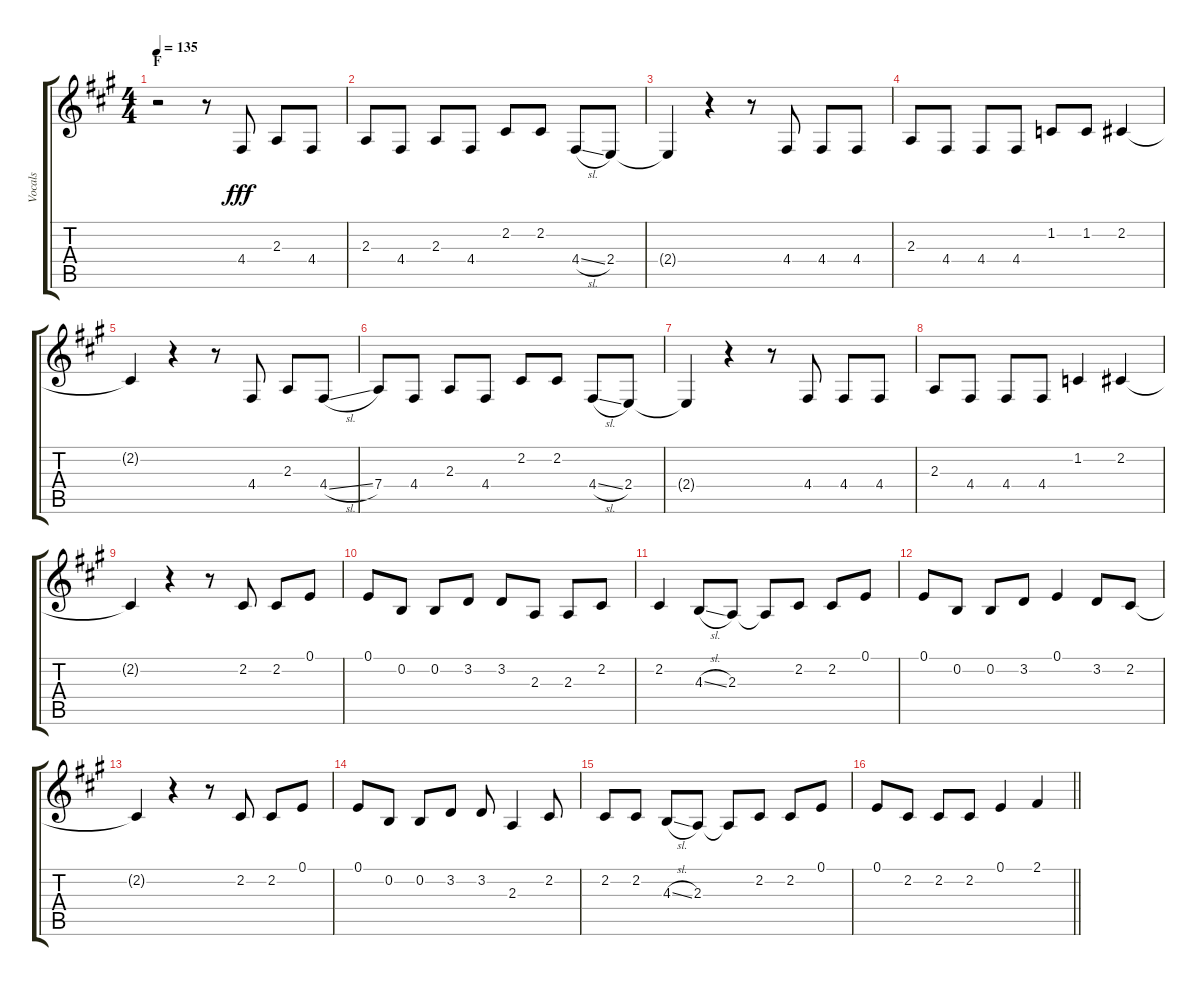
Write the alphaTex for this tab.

\track ("Vocals" "Vocals") {instrument voiceoohs}
\staff {score tabs}
\tuning (E4 B3 G3 D3 A2 E2) {hide}
\ts (4 4)
\section ("" "F")
\tempo 135
\clef g2
\ks a
r.2{dy fff} r.8 4.4.8 2.3.8 4.4.8 |
2.3.8 4.4.8 2.3.8 4.4.8 2.2.8 2.2.8 4.4{sl}.8 2.4.8 |
2.4{t}.4 r.4 r.8 4.4.8 4.4.8 4.4.8 |
2.3.8 4.4.8 4.4.8 4.4.8 1.2.8 1.2.8 2.2.4 |
2.2{t}.4 r.4 r.8 4.4.8 2.3.8 4.4{sl}.8 |
7.4.8 4.4.8 2.3.8 4.4.8 2.2.8 2.2.8 4.4{sl}.8 2.4.8 |
2.4{t}.4 r.4 r.8 4.4.8 4.4.8 4.4.8 |
2.3.8 4.4.8 4.4.8 4.4.8 1.2.4 2.2.4 |
2.2{t}.4 r.4 r.8 2.2.8 2.2.8 0.1.8 |
0.1.8 0.2.8 0.2.8 3.2.8 3.2.8 2.3.8 2.3.8 2.2.8 |
2.2.4 4.3{sl}.8 2.3.8 2.3{t}.8 2.2.8 2.2.8 0.1.8 |
0.1.8 0.2.8 0.2.8 3.2.8 0.1.4 3.2.8 2.2.8 |
2.2{t}.4 r.4 r.8 2.2.8 2.2.8 0.1.8 |
0.1.8 0.2.8 0.2.8 3.2.8 3.2.8 2.3.4 2.2.8 |
2.2.8 2.2.8 4.3{sl}.8 2.3.8 2.3{t}.8 2.2.8 2.2.8 0.1.8 |
\barLineRight lightlight
0.1.8 2.2.8 2.2.8 2.2.8 0.1.4 2.1.4
